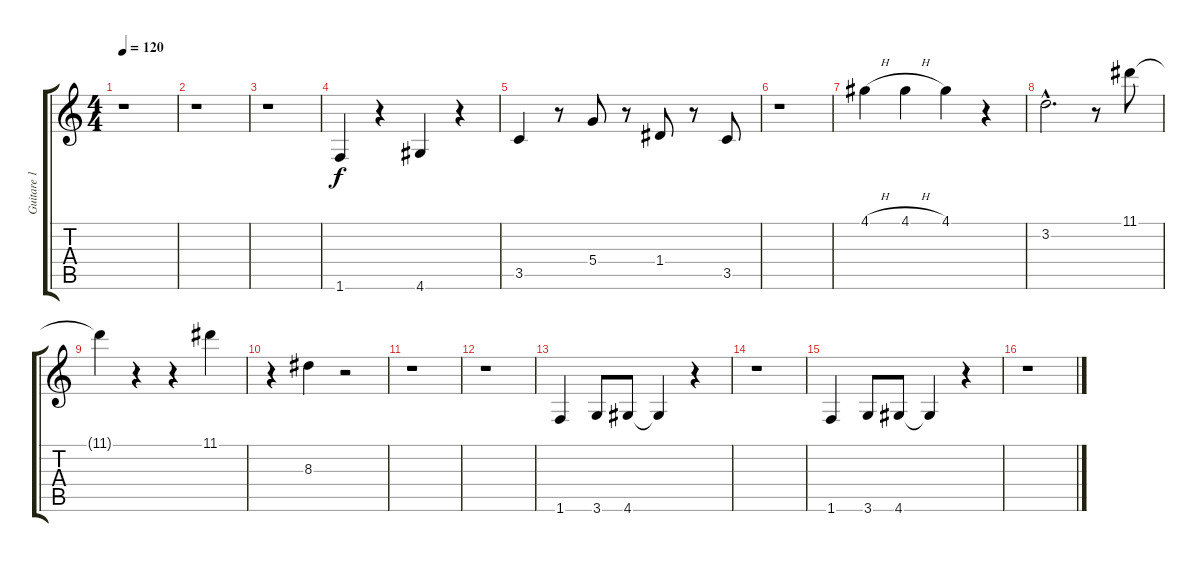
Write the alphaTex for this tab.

\track ("Guitare 1" "Guitare 1") {instrument electricguitarclean}
\staff {score tabs}
\tuning (E4 B3 G3 D3 A2 E2) {hide}
\ts (4 4)
\tempo 120
\clef g2
\ks c
r.1{dy f instrument electricguitarclean} |
r.1 |
r.1 |
1.6.4 r.4 4.6.4 r.4 |
3.5.4 r.8 5.4.8 r.8 1.4.8 r.8 3.5.8 |
r.1 |
4.1{h}.4 4.1{h}.4 4.1.4 r.4 |
3.2{hac}.2{d} r.8 11.1.8 |
11.1{t}.4 r.4 r.4 11.1.4 |
r.4 8.3.4 r.2 |
r.1 |
r.1 |
1.6.4 3.6.8 4.6.8 4.6{t}.4 r.4 |
r.1 |
1.6.4 3.6.8 4.6.8 4.6{t}.4 r.4 |
r.1
